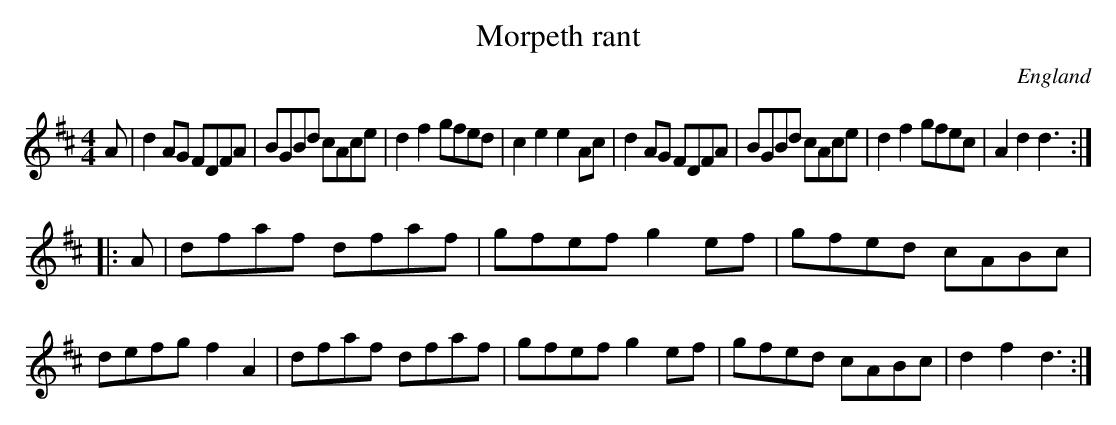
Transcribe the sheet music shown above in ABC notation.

X:1
T:Morpeth rant
M:4/4
O:England
K:D major
A|\
d2AG FDFA | BGBd cAce | d2f2 gfed | c2e2 e2Ac |\
d2AG FDFA | BGBd cAce | d2f2 gfec | A2d2 d3 ::
A|\
dfaf dfaf | gfef g2ef | gfed cABc | defg f2A2 |\
dfaf dfaf | gfef g2ef | gfed cABc | d2f2 d3 :|
